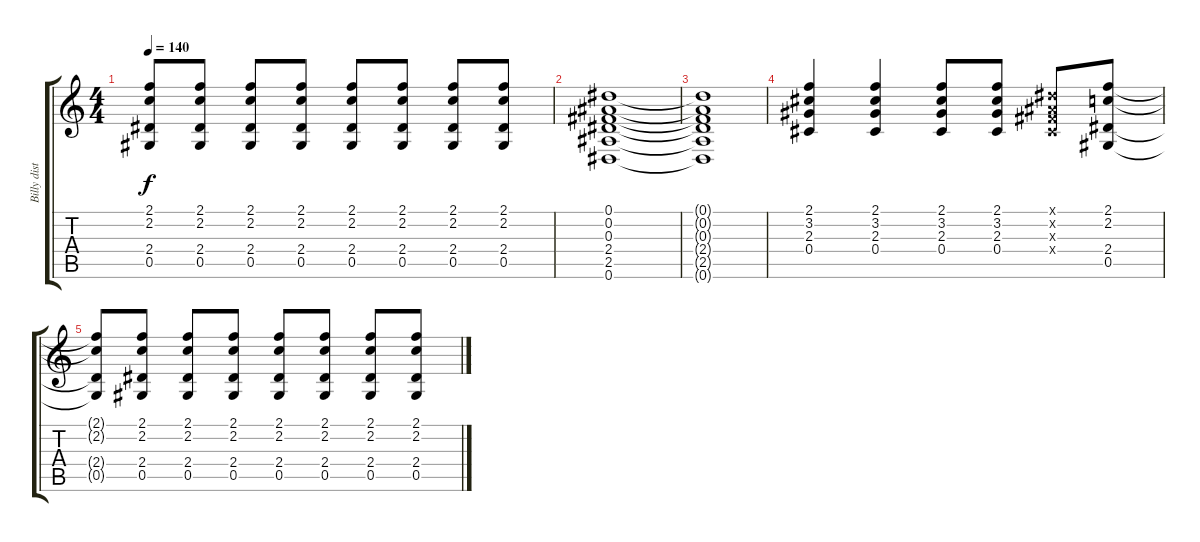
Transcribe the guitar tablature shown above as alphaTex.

\track ("Billy distortion" "Billy dist") {instrument overdrivenguitar}
\staff {score tabs}
\tuning (Eb4 Bb3 Gb3 Db3 Ab2 Eb2) {hide}
\ts (4 4)
\tempo 140
\clef g2
\ks c
(2.1{t} 2.2{t} 2.4{t} 0.5{t}).8{dy f} (2.1 2.2 2.4 0.5).8 (2.1 2.2 2.4 0.5).8 (2.1 2.2 2.4 0.5).8 (2.1 2.2 2.4 0.5).8 (2.1 2.2 2.4 0.5).8 (2.1 2.2 2.4 0.5).8 (2.1 2.2 2.4 0.5).8 |
(0.1 0.2 0.3 2.4 2.5 0.6).1 |
(0.1{t} 0.2{t} 0.3{t} 2.4{t} 2.5{t} 0.6{t}).1 |
(2.1 3.2 2.3 0.4).4 (2.1 3.2 2.3 0.4).4 (2.1 3.2 2.3 0.4).8 (2.1 3.2 2.3 0.4).8 (0.1{x} 0.2{x} 0.3{x} 0.4{x}).8 (2.1 2.2 2.4 0.5).8 |
(2.1{t} 2.2{t} 2.4{t} 0.5{t}).8 (2.1 2.2 2.4 0.5).8 (2.1 2.2 2.4 0.5).8 (2.1 2.2 2.4 0.5).8 (2.1 2.2 2.4 0.5).8 (2.1 2.2 2.4 0.5).8 (2.1 2.2 2.4 0.5).8 (2.1 2.2 2.4 0.5).8
